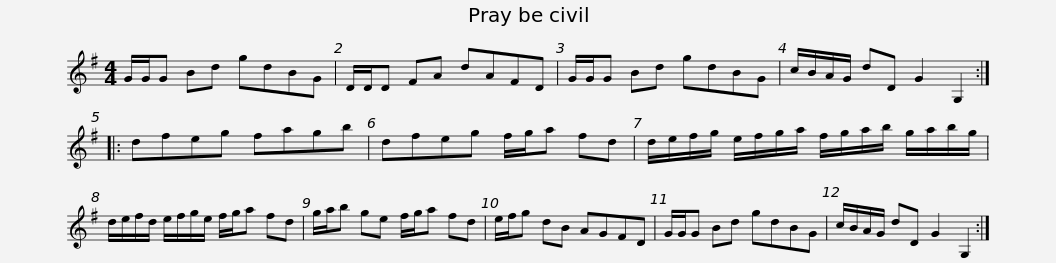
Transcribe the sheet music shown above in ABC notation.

X:1
L:1/8
M:4/4
I:linebreak $
K:G
V:1 treble
V:1
 G/G/G Bd gdBG | D/D/D FA dAFD | G/G/G Bd gdBG | c/B/A/G/ dD G2 G,2 :: dfeg fagb |$ %5
 dfeg f/g/a fd | d/e/f/g/ e/f/g/a/ f/g/a/b/ g/a/b/g/ | d/e/f/d/ e/f/g/e/ f/g/a fd |$ g/a/b ge f/g/a fd | e/f/g dB AGFD | %10
 G/G/G Bd gdBG | c/B/A/G/ dD G2 G,2 :| %12
